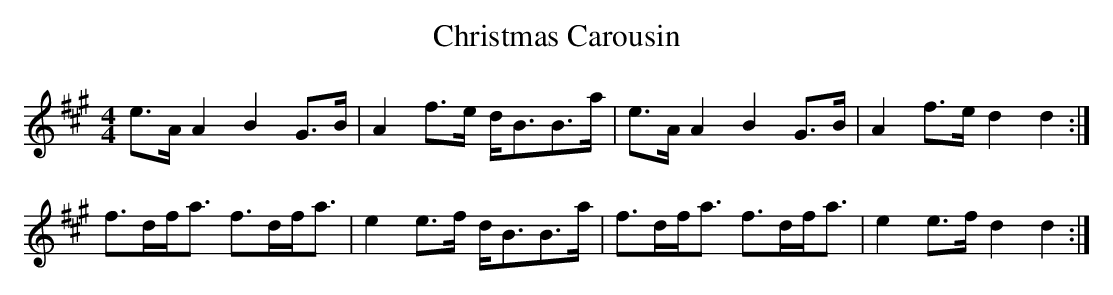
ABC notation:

X:1
T:Christmas Carousin
M:4/4
L:1/8
K:A
e>A A2 B2 G>B | A2 f>e d<BB>a | e>A A2 B2 G>B | A2 f>e d2 d2 :|
f>df<a f>df<a | e2 e>f d<BB>a | f>df<a f>df<a | e2 e>f d2 d2 :|
